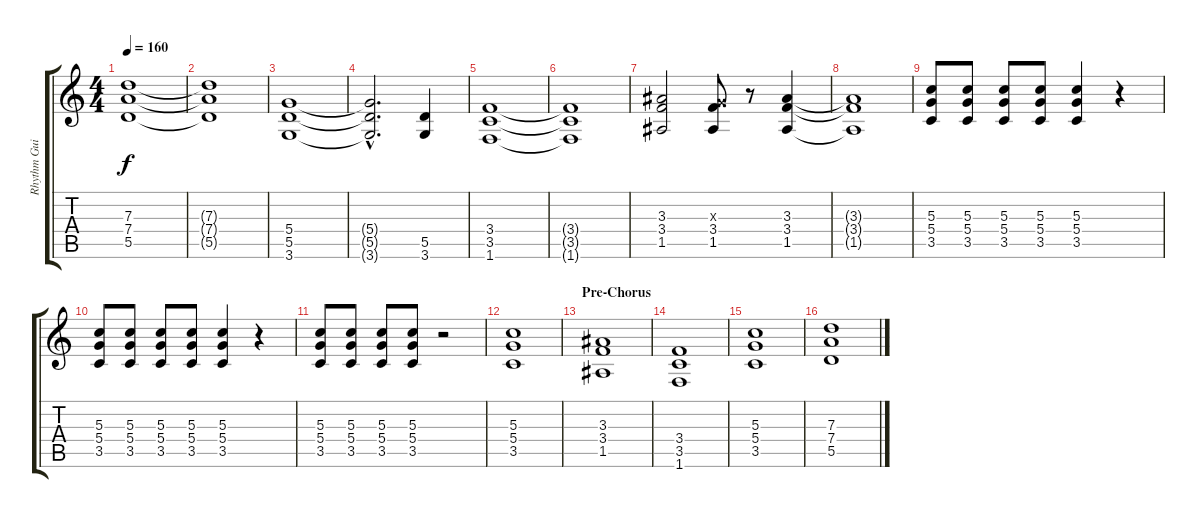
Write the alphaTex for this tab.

\track ("Rhythm Guitar 1" "Rhythm Gui") {instrument distortionguitar}
\staff {score tabs}
\tuning (E4 B3 G3 D3 A2 E2) {hide}
\ts (4 4)
\tempo 160
\clef g2
\ks c
(7.3 7.4 5.5).1{dy f} |
(7.3{t} 7.4{t} 5.5{t}).1 |
(5.4 5.5 3.6).1 |
(5.4{hac t} 5.5{hac t} 3.6{hac t}).2{d} (5.5 3.6).4 |
(3.4 3.5 1.6).1 |
(3.4{t} 3.5{t} 1.6{t}).1 |
(3.3 3.4 1.5).2 (0.3{x} 3.4 1.5).8 r.8 (3.3 3.4 1.5).4 |
(3.3{t} 3.4{t} 1.5{t}).1 |
(5.3 5.4 3.5).8 (5.3 5.4 3.5).8 (5.3 5.4 3.5).8 (5.3 5.4 3.5).8 (5.3 5.4 3.5).4 r.4 |
(5.3 5.4 3.5).8 (5.3 5.4 3.5).8 (5.3 5.4 3.5).8 (5.3 5.4 3.5).8 (5.3 5.4 3.5).4 r.4 |
(5.3 5.4 3.5).8 (5.3 5.4 3.5).8 (5.3 5.4 3.5).8 (5.3 5.4 3.5).8 r.2 |
(5.3 5.4 3.5).1 |
\section ("" "Pre-Chorus")
(3.3 3.4 1.5).1 |
(3.4 3.5 1.6).1 |
(5.3 5.4 3.5).1 |
(7.3 7.4 5.5).1
